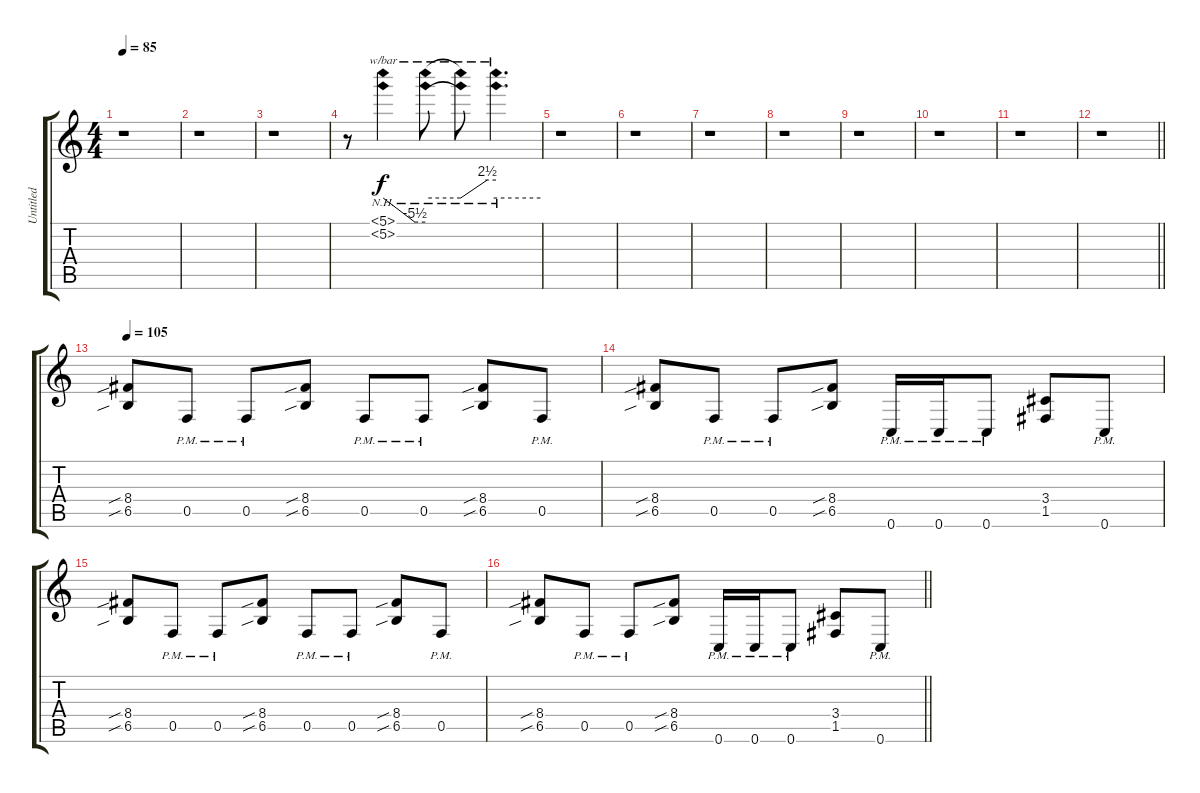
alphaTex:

\track ("Untitled" "Untitled") {instrument distortionguitar}
\staff {score tabs}
\tuning (C4 G3 Eb3 Bb2 F2 C2) {hide}
\ts (4 4)
\tempo 85
\clef g2
\ks c
r.1{dy f} |
r.1 |
r.1 |
r.8 (5.1{nh} 5.2{nh}).4{tbe (custom default 0 0 45 -22 60 -22)} (5.1{nh t} 5.2{nh t}).8{tbe (hold default 0 0 60 0)} (5.1{nh t} 5.2{nh t}).8{tbe (custom default 0 0 45 10 60 10)} (5.1{nh t} 5.2{nh t}).4{d tbe (hold default 0 0 60 0)} |
r.1 |
r.1 |
r.1 |
r.1 |
r.1 |
r.1 |
r.1 |
\barLineRight lightlight
r.1 |
\tempo 105
(8.4{sib} 6.5{sib}).8 0.5{pm}.8 0.5{pm}.8 (8.4{sib} 6.5{sib}).8 0.5{pm}.8 0.5{pm}.8 (8.4{sib} 6.5{sib}).8 0.5{pm}.8 |
(8.4{sib} 6.5{sib}).8 0.5{pm}.8 0.5{pm}.8 (8.4{sib} 6.5{sib}).8 0.6{pm}.16 0.6{pm}.16 0.6{pm}.8 (3.4 1.5).8 0.6{pm}.8 |
(8.4{sib} 6.5{sib}).8 0.5{pm}.8 0.5{pm}.8 (8.4{sib} 6.5{sib}).8 0.5{pm}.8 0.5{pm}.8 (8.4{sib} 6.5{sib}).8 0.5{pm}.8 |
\barLineRight lightlight
(8.4{sib} 6.5{sib}).8 0.5{pm}.8 0.5{pm}.8 (8.4{sib} 6.5{sib}).8 0.6{pm}.16 0.6{pm}.16 0.6{pm}.8 (3.4 1.5).8 0.6{pm}.8
